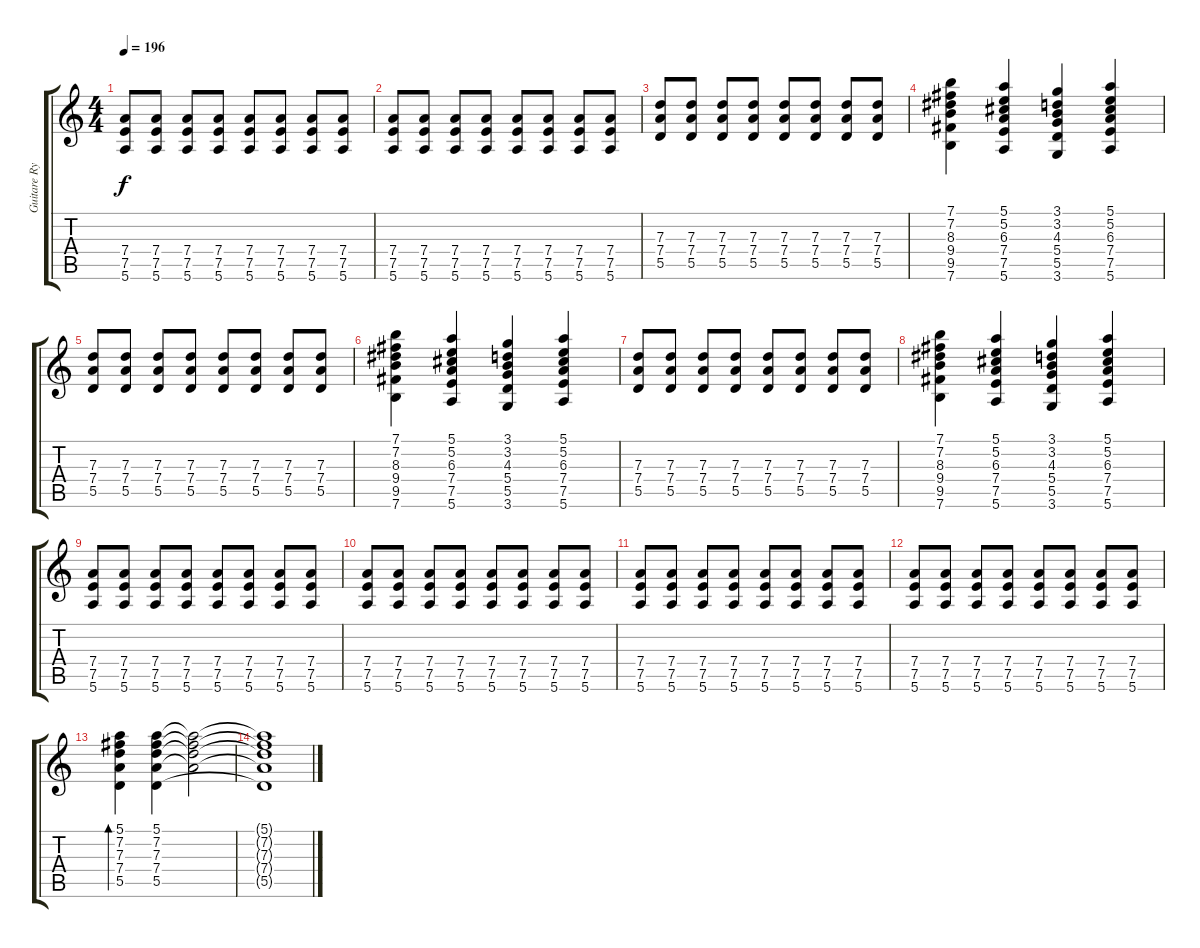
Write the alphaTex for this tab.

\track ("Guitare Rythmique" "Guitare Ry") {instrument distortionguitar}
\staff {score tabs}
\tuning (E4 B3 G3 D3 A2 E2) {hide}
\ts (4 4)
\tempo 196
\clef g2
\ks c
(7.4 7.5 5.6).8{dy f} (7.4 7.5 5.6).8 (7.4 7.5 5.6).8 (7.4 7.5 5.6).8 (7.4 7.5 5.6).8 (7.4 7.5 5.6).8 (7.4 7.5 5.6).8 (7.4 7.5 5.6).8 |
(7.4 7.5 5.6).8 (7.4 7.5 5.6).8 (7.4 7.5 5.6).8 (7.4 7.5 5.6).8 (7.4 7.5 5.6).8 (7.4 7.5 5.6).8 (7.4 7.5 5.6).8 (7.4 7.5 5.6).8 |
(7.3 7.4 5.5).8 (7.3 7.4 5.5).8 (7.3 7.4 5.5).8 (7.3 7.4 5.5).8 (7.3 7.4 5.5).8 (7.3 7.4 5.5).8 (7.3 7.4 5.5).8 (7.3 7.4 5.5).8 |
(7.1 7.2 8.3 9.4 9.5 7.6).4 (5.1 5.2 6.3 7.4 7.5 5.6).4 (3.1 3.2 4.3 5.4 5.5 3.6).4 (5.1 5.2 6.3 7.4 7.5 5.6).4 |
(7.3 7.4 5.5).8 (7.3 7.4 5.5).8 (7.3 7.4 5.5).8 (7.3 7.4 5.5).8 (7.3 7.4 5.5).8 (7.3 7.4 5.5).8 (7.3 7.4 5.5).8 (7.3 7.4 5.5).8 |
(7.1 7.2 8.3 9.4 9.5 7.6).4 (5.1 5.2 6.3 7.4 7.5 5.6).4 (3.1 3.2 4.3 5.4 5.5 3.6).4 (5.1 5.2 6.3 7.4 7.5 5.6).4 |
(7.3 7.4 5.5).8 (7.3 7.4 5.5).8 (7.3 7.4 5.5).8 (7.3 7.4 5.5).8 (7.3 7.4 5.5).8 (7.3 7.4 5.5).8 (7.3 7.4 5.5).8 (7.3 7.4 5.5).8 |
(7.1 7.2 8.3 9.4 9.5 7.6).4 (5.1 5.2 6.3 7.4 7.5 5.6).4 (3.1 3.2 4.3 5.4 5.5 3.6).4 (5.1 5.2 6.3 7.4 7.5 5.6).4 |
(7.4 7.5 5.6).8 (7.4 7.5 5.6).8 (7.4 7.5 5.6).8 (7.4 7.5 5.6).8 (7.4 7.5 5.6).8 (7.4 7.5 5.6).8 (7.4 7.5 5.6).8 (7.4 7.5 5.6).8 |
(7.4 7.5 5.6).8 (7.4 7.5 5.6).8 (7.4 7.5 5.6).8 (7.4 7.5 5.6).8 (7.4 7.5 5.6).8 (7.4 7.5 5.6).8 (7.4 7.5 5.6).8 (7.4 7.5 5.6).8 |
(7.4 7.5 5.6).8 (7.4 7.5 5.6).8 (7.4 7.5 5.6).8 (7.4 7.5 5.6).8 (7.4 7.5 5.6).8 (7.4 7.5 5.6).8 (7.4 7.5 5.6).8 (7.4 7.5 5.6).8 |
(7.4 7.5 5.6).8 (7.4 7.5 5.6).8 (7.4 7.5 5.6).8 (7.4 7.5 5.6).8 (7.4 7.5 5.6).8 (7.4 7.5 5.6).8 (7.4 7.5 5.6).8 (7.4 7.5 5.6).8 |
(5.1 7.2 7.3 7.4 5.5).4{bd 120} (5.1 7.2 7.3 7.4 5.5).4 (5.1{t} 7.2{t} 7.3{t} 7.4{t}).2 |
(5.1{t} 7.2{t} 7.3{t} 7.4{t} 5.5{t}).1
